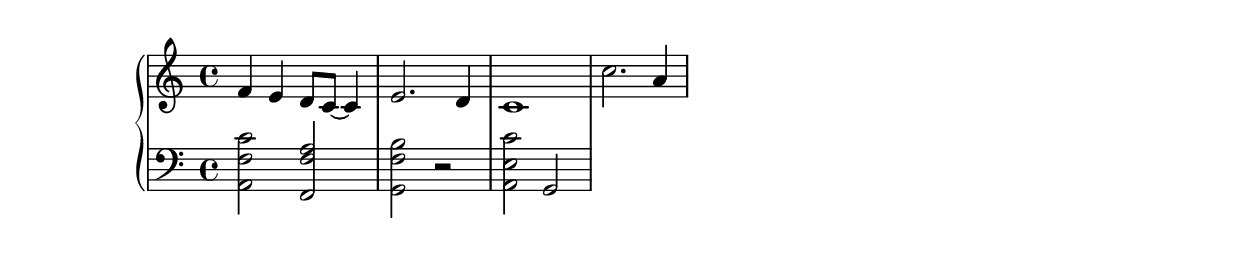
\version                "2.17.26"
\language               "italiano"

%%%%%%%%%%%%%%%%%%%%%%%%%%%%%%%%%%%%%%%%%%%%%%%%%%%%%%%%%%%%%%%%%%%%%%%%%%%%%
%%% Main droite
musicMAINdroite = \relative do' {
        |fa4    mi      re8     do~     do4
        |mi2.   re4
        |do1
        |do'2.  la4
}

%%%%%%%%%%%%%%%%%%%%%%%%%%%%%%%%%%%%%%%%%%%%%%%%%%%%%%%%%%%%%%%%%%%%%%%%%%%%%
%%% Main droite
musicMAINgauche = \relative do {
        \clef   bass
        |<la    fa'     do'>2   <fa     fa'     la>2
        |<sol   fa'     si>2    r
        |<la    mi'     do'>2   sol2
}


%%%%%%%%%%%%%%%%%%%%%%%%%%%%%%%%%%%%%%%%%%%%%%%%%%%%%%%%%%%%%%%%%%%%%%%%%%%%%
%%%%% LA PARTITION
%%%%%%%%%%%%%%%%%%%%%%%%%%%%%%%%%%%%%%%%%%%%%%%%%%%%%%%%%%%%%%%%%%%%%%%%%%%%%
\bookpart {
        \score {
                \new PianoStaff
                <<
                        \new Staff      { \musicMAINdroite }
                        \new Staff      { \musicMAINgauche }
                >>
        }
}
